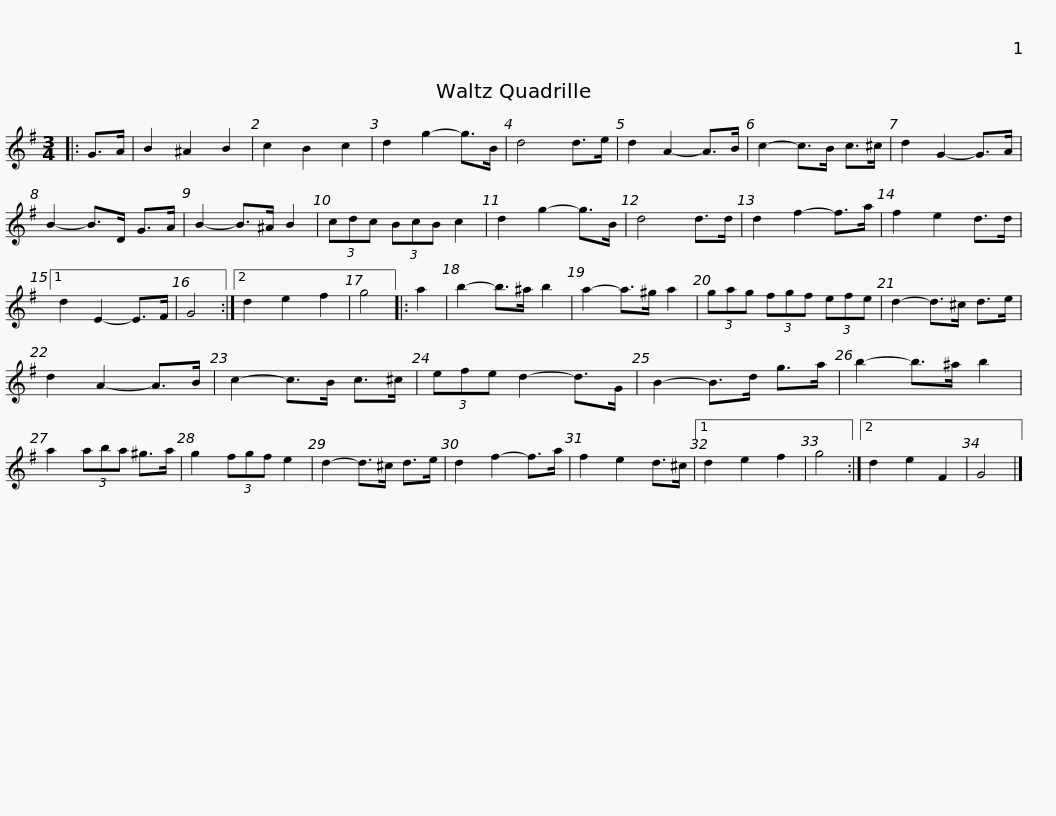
X:1
L:1/8
M:3/4
I:linebreak $
K:G
V:1 treble
V:1
|: G>A | B2 ^A2 B2 | c2 B2 c2 | d2 g2- g>B | d4 d>e | %5
 d2 A2- A>B | c2- c>B c>^c | d2 G2- G>A | B2- B>D G>A |$ B2- B>^A B2 | %10
 (3cdc (3BcB c2 | d2 g2- g>B | d4 d>d | d2 f2- f>a | f2 e2 d>d |1 %15
 d2 E2- E>F | G4 :|2 d2 e2 f2 | g4 |: a2 |$ %20
 b2- b>^a b2 | a2- a>^g a2 | (3gag (3fgf (3efe | d2- d>^c d>e | d2 A2- A>B | %25
 c2- c>B c>^c | (3efe d2- d>G |$ B2- B>d g>a | b2- b>^a b2 | a2 (3aba ^g>a | %30
 g2 (3fgf e2 | d2- d>^c d>e | d2 f2- f>a | f2 e2 d>^c |1$ d2 e2 f2 | %35
 g4 :|2 d2 e2 F2 | G4 |] %38
